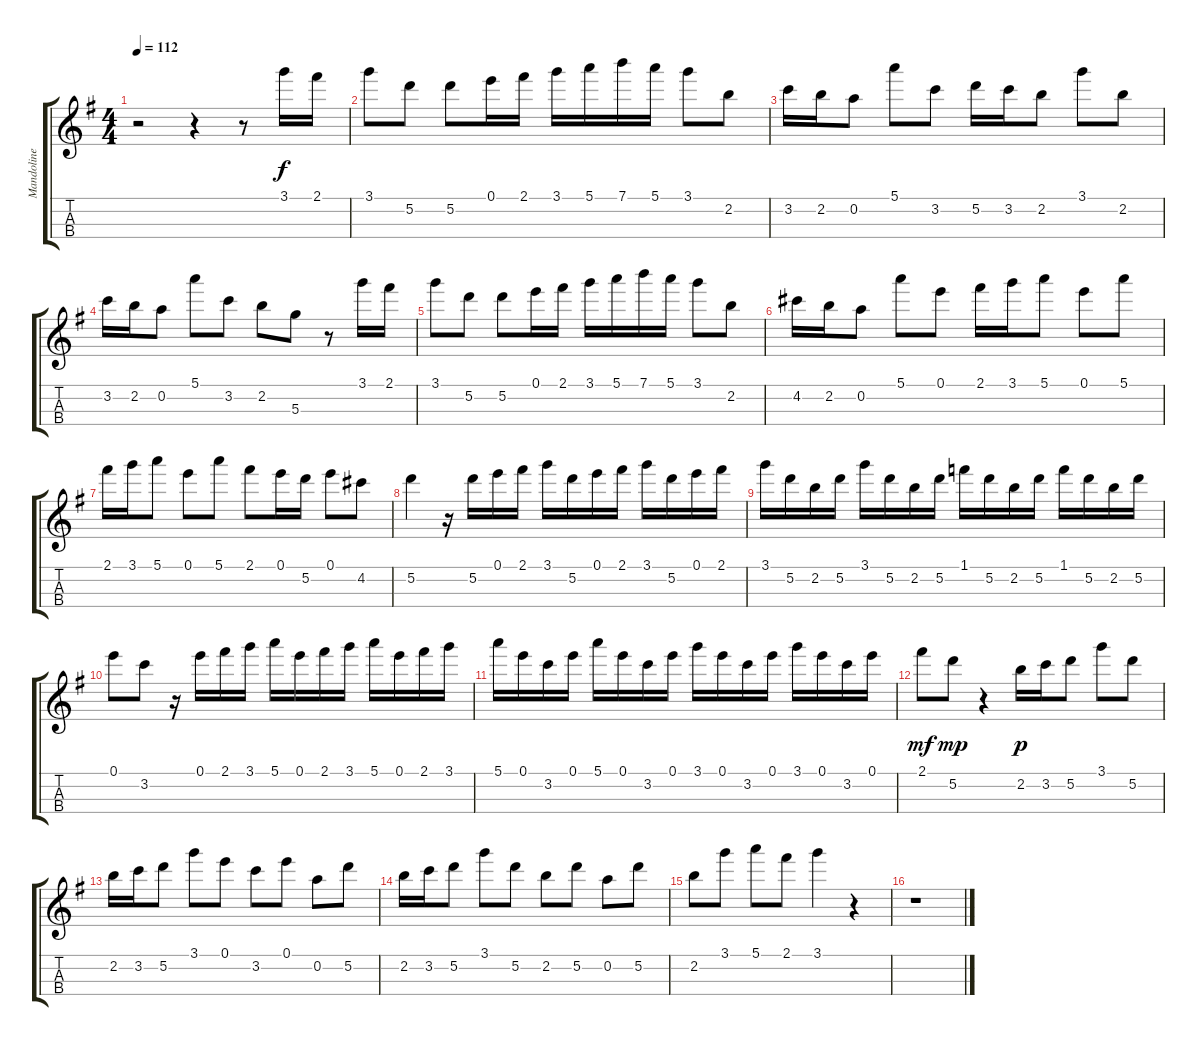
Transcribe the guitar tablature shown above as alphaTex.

\track ("Mandoline" "Mandoline") {instrument banjo}
\staff {score tabs}
\tuning (E5 A4 D4 G3) {hide}
\displaytranspose 12
\ts (4 4)
\tempo 112
\clef g2
\ks g
r.2{dy f instrument banjo} r.4 r.8 3.1.16 2.1.16 |
3.1.8 5.2.8 5.2.8 0.1.16 2.1.16 3.1.16 5.1.16 7.1.16 5.1.16 3.1.8 2.2.8 |
3.2.16 2.2.16 0.2.8 5.1.8 3.2.8 5.2.16 3.2.16 2.2.8 3.1.8 2.2.8 |
3.2.16 2.2.16 0.2.8 5.1.8 3.2.8 2.2.8 5.3.8 r.8 3.1.16 2.1.16 |
3.1.8 5.2.8 5.2.8 0.1.16 2.1.16 3.1.16 5.1.16 7.1.16 5.1.16 3.1.8 2.2.8 |
4.2.16 2.2.16 0.2.8 5.1.8 0.1.8 2.1.16 3.1.16 5.1.8 0.1.8 5.1.8 |
2.1.16 3.1.16 5.1.8 0.1.8 5.1.8 2.1.8 0.1.16 5.2.16 0.1.8 4.2.8 |
5.2.4 r.16 5.2.16 0.1.16 2.1.16 3.1.16 5.2.16 0.1.16 2.1.16 3.1.16 5.2.16 0.1.16 2.1.16 |
3.1.16 5.2.16 2.2.16 5.2.16 3.1.16 5.2.16 2.2.16 5.2.16 1.1.16 5.2.16 2.2.16 5.2.16 1.1.16 5.2.16 2.2.16 5.2.16 |
0.1.8 3.2.8 r.16 0.1.16 2.1.16 3.1.16 5.1.16 0.1.16 2.1.16 3.1.16 5.1.16 0.1.16 2.1.16 3.1.16 |
5.1.16 0.1.16 3.2.16 0.1.16 5.1.16 0.1.16 3.2.16 0.1.16 3.1.16 0.1.16 3.2.16 0.1.16 3.1.16 0.1.16 3.2.16 0.1.16 |
2.1.8{dy mf} 5.2.8{dy mp} r.4 2.2.16{dy p} 3.2.16 5.2.8 3.1.8 5.2.8 |
2.2.16 3.2.16 5.2.8 3.1.8 0.1.8 3.2.8 0.1.8 0.2.8 5.2.8 |
2.2.16 3.2.16 5.2.8 3.1.8 5.2.8 2.2.8 5.2.8 0.2.8 5.2.8 |
2.2.8 3.1.8 5.1.8 2.1.8 3.1.4 r.4 |
r.1
